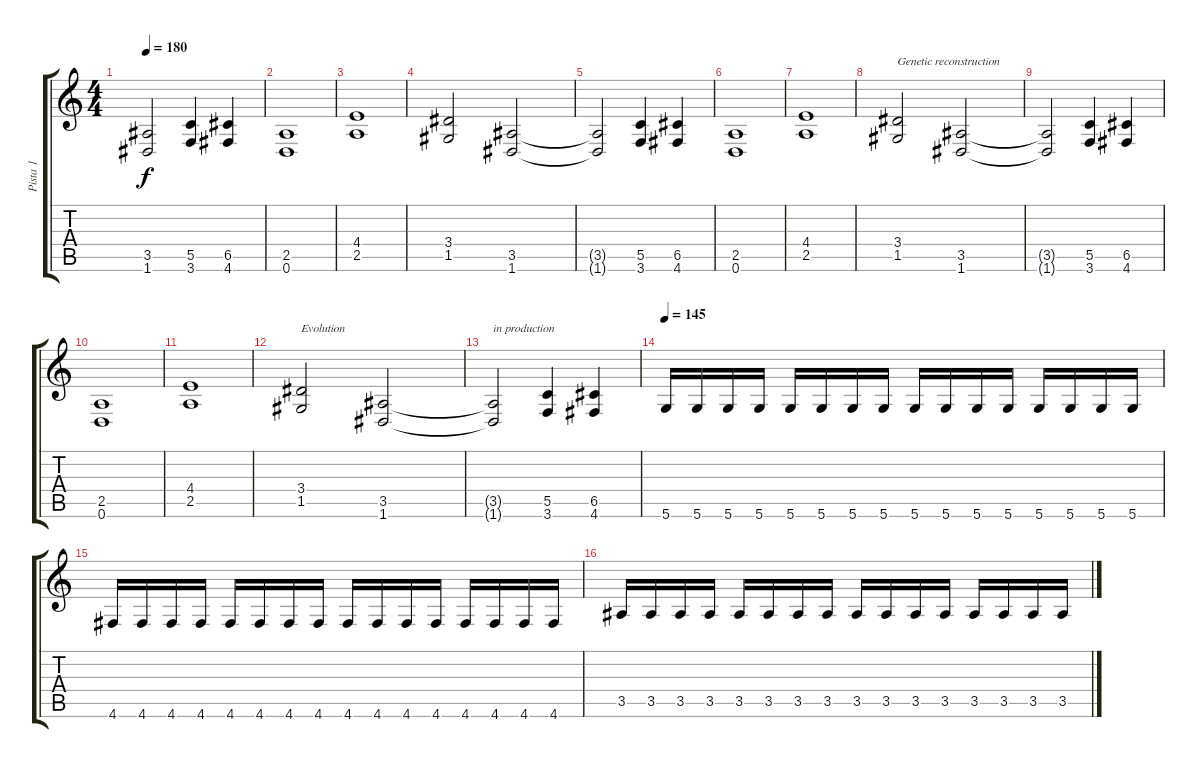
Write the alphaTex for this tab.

\track ("Pista 1" "Pista 1") {instrument distortionguitar}
\staff {score tabs}
\tuning (D4 A3 F3 C3 G2 D2) {hide}
\ts (4 4)
\tempo 180
\clef g2
\ks c
(3.5{t} 1.6{t}).2{dy f} (5.5 3.6).4 (6.5 4.6).4 |
(2.5 0.6).1 |
(4.4 2.5).1 |
(3.4 1.5).2 (3.5 1.6).2 |
(3.5{t} 1.6{t}).2 (5.5 3.6).4 (6.5 4.6).4 |
(2.5 0.6).1 |
(4.4 2.5).1 |
(3.4 1.5).2{txt "Genetic reconstruction"} (3.5 1.6).2 |
(3.5{t} 1.6{t}).2 (5.5 3.6).4 (6.5 4.6).4 |
(2.5 0.6).1 |
(4.4 2.5).1 |
(3.4 1.5).2{txt "Evolution "} (3.5 1.6).2 |
(3.5{t} 1.6{t}).2{txt "in production"} (5.5 3.6).4 (6.5 4.6).4 |
\tempo 145
5.6.16 5.6.16 5.6.16 5.6.16 5.6.16 5.6.16 5.6.16 5.6.16 5.6.16 5.6.16 5.6.16 5.6.16 5.6.16 5.6.16 5.6.16 5.6.16 |
4.6.16 4.6.16 4.6.16 4.6.16 4.6.16 4.6.16 4.6.16 4.6.16 4.6.16 4.6.16 4.6.16 4.6.16 4.6.16 4.6.16 4.6.16 4.6.16 |
3.5.16 3.5.16 3.5.16 3.5.16 3.5.16 3.5.16 3.5.16 3.5.16 3.5.16 3.5.16 3.5.16 3.5.16 3.5.16 3.5.16 3.5.16 3.5.16
